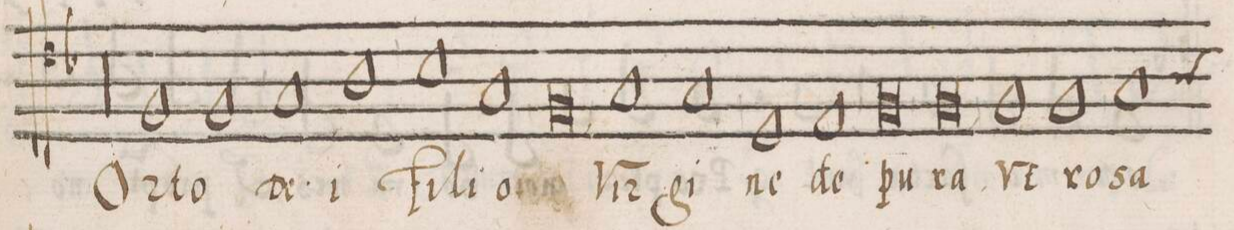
**kern	**text
*I"TENOR	*
*clefC4	*
*k[b-]	*
*met()	*
*M2/1	*
0r	.
=85-	=85-
0r	.
=86-	=86-
1F	Or-
1F	-to
=87-	=87-
1G	De-
1A	-i
=88-	=88-
1B-	Fi-
1G	-li-
=89-	=89-
0F	-o
=90-	=90-
1G	Vir-
1G	-gi-
=91-	=91-
1D	-ne
1E	de
=92-	=92-
0F	pu-
=93-	=93-
0F	-ra
=94-	=94-
1F	Vt
1F	ro-
=95-	=95-
*custos:A	*
1G	-sa
*-	*-
